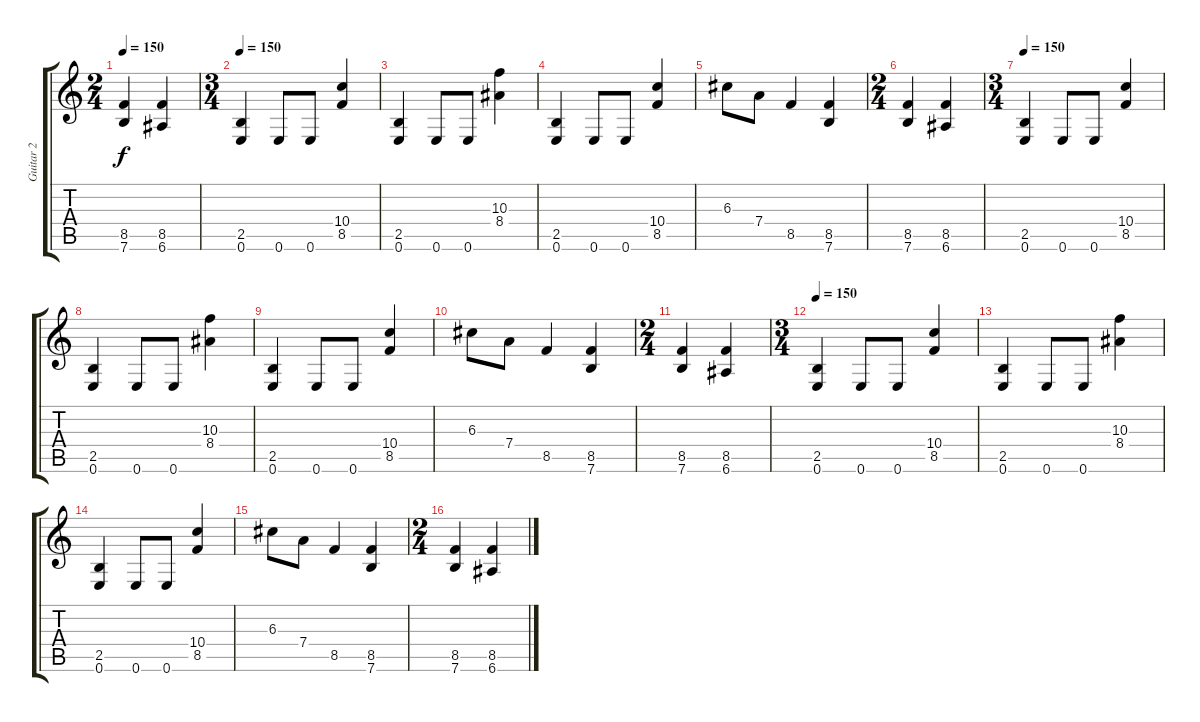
\track ("Guitar 2" "Guitar 2") {instrument distortionguitar}
\staff {score tabs}
\tuning (E4 B3 G3 D3 A2 E2) {hide}
\ts (2 4)
\tempo 150
\clef g2
\ks c
(8.5 7.6).4{dy f} (8.5 6.6).4 |
\ts (3 4)
\tempo 150
(2.5 0.6).4 0.6.8 0.6.8 (10.4 8.5).4 |
(2.5 0.6).4 0.6.8 0.6.8 (10.3 8.4).4 |
(2.5 0.6).4 0.6.8 0.6.8 (10.4 8.5).4 |
6.3.8 7.4.8 8.5.4 (8.5 7.6).4 |
\ts (2 4)
(8.5 7.6).4 (8.5 6.6).4 |
\ts (3 4)
\tempo 150
(2.5 0.6).4 0.6.8 0.6.8 (10.4 8.5).4 |
(2.5 0.6).4 0.6.8 0.6.8 (10.3 8.4).4 |
(2.5 0.6).4 0.6.8 0.6.8 (10.4 8.5).4 |
6.3.8 7.4.8 8.5.4 (8.5 7.6).4 |
\ts (2 4)
(8.5 7.6).4 (8.5 6.6).4 |
\ts (3 4)
\tempo 150
(2.5 0.6).4 0.6.8 0.6.8 (10.4 8.5).4 |
(2.5 0.6).4 0.6.8 0.6.8 (10.3 8.4).4 |
(2.5 0.6).4 0.6.8 0.6.8 (10.4 8.5).4 |
6.3.8 7.4.8 8.5.4 (8.5 7.6).4 |
\ts (2 4)
(8.5 7.6).4 (8.5 6.6).4
